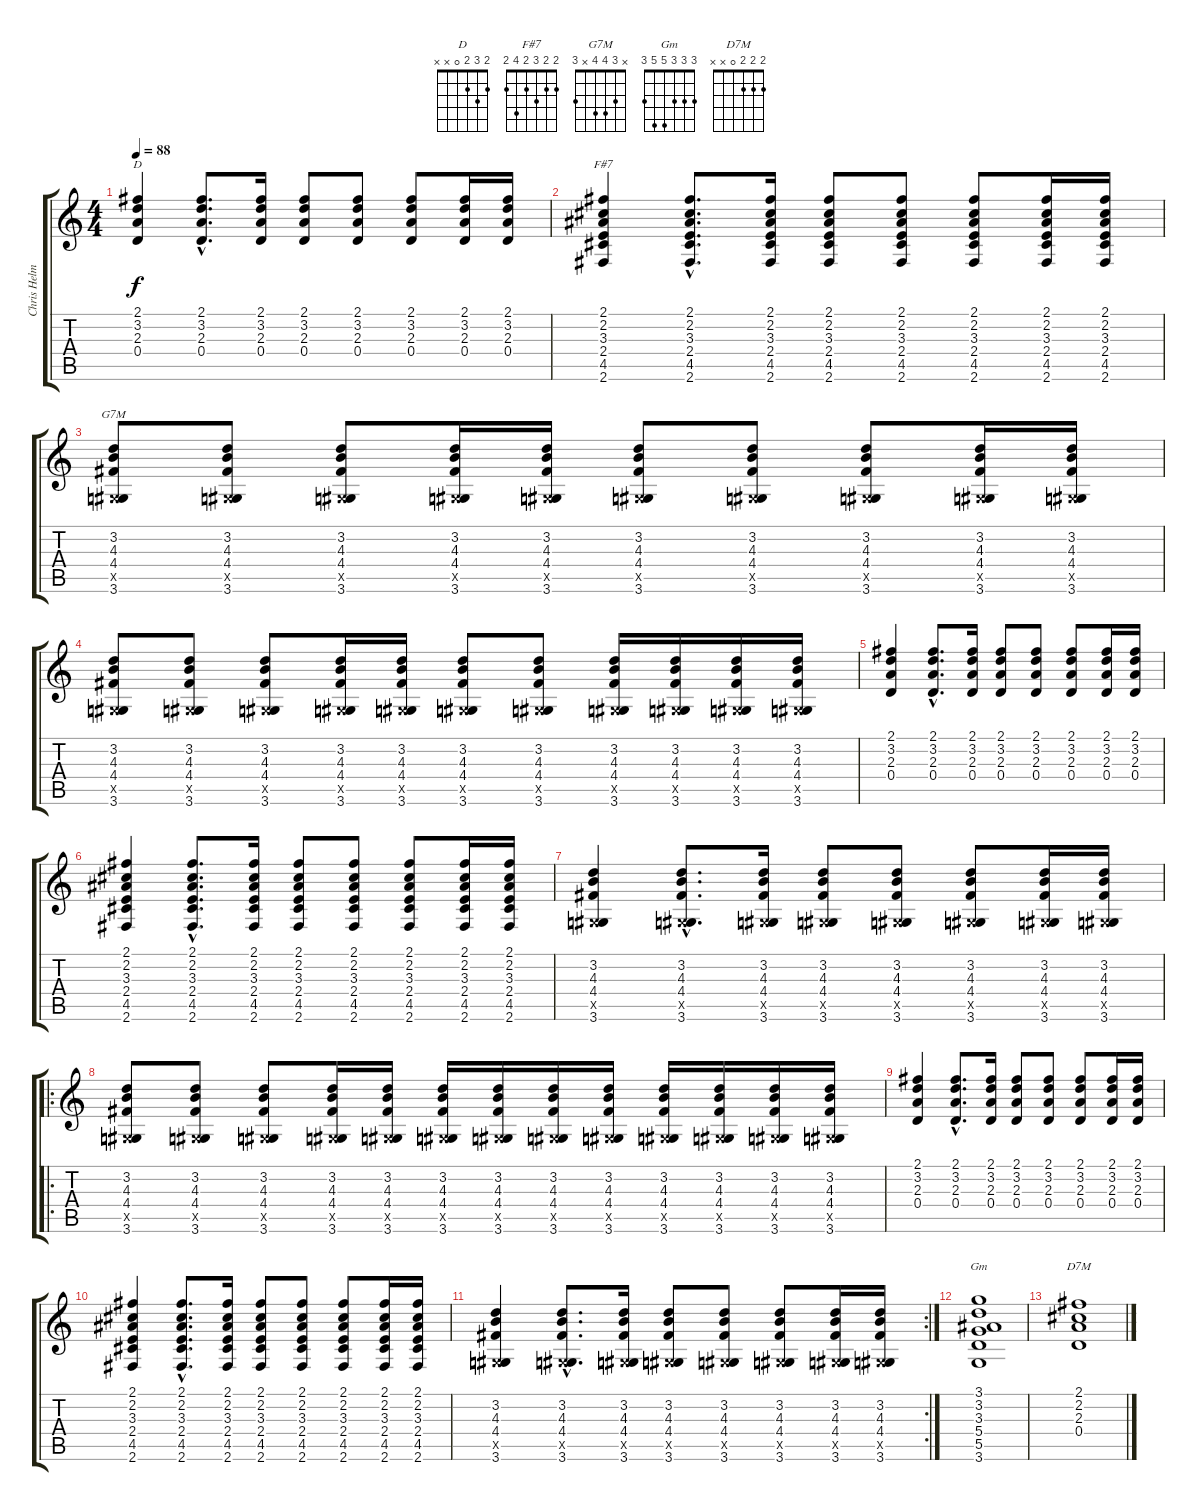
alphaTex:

\track ("Chris Helme (Guitar)" "Chris Helm") {instrument acousticguitarsteel}
\staff {score tabs}
\tuning (E4 B3 G3 D3 A2 E2) {hide}
\chord ("D" 2 3 2 0 x x)
\chord ("F#7" 2 2 3 2 4 2)
\chord ("G7M" x 3 4 4 x 3)
\chord ("Gm" 3 3 3 5 5 3)
\chord ("D7M" 2 2 2 0 x x)
\ts (4 4)
\tempo 88
\clef g2
\ks c
(2.1 3.2 2.3 0.4).4{ch "D" dy f} (2.1{hac} 3.2{hac} 2.3{hac} 0.4{hac}).8{d} (2.1 3.2 2.3 0.4).16 (2.1 3.2 2.3 0.4).8 (2.1 3.2 2.3 0.4).8 (2.1 3.2 2.3 0.4).8 (2.1 3.2 2.3 0.4).16 (2.1 3.2 2.3 0.4).16 |
(2.1 2.2 3.3 2.4 4.5 2.6).4{ch "F#7"} (2.1{hac} 2.2{hac} 3.3{hac} 2.4{hac} 4.5{hac} 2.6{hac}).8{d} (2.1 2.2 3.3 2.4 4.5 2.6).16 (2.1 2.2 3.3 2.4 4.5 2.6).8 (2.1 2.2 3.3 2.4 4.5 2.6).8 (2.1 2.2 3.3 2.4 4.5 2.6).8 (2.1 2.2 3.3 2.4 4.5 2.6).16 (2.1 2.2 3.3 2.4 4.5 2.6).16 |
(3.2 4.3 4.4 -1.5{x} 3.6).8{ch "G7M"} (3.2 4.3 4.4 -1.5{x} 3.6).8 (3.2 4.3 4.4 -1.5{x} 3.6).8 (3.2 4.3 4.4 -1.5{x} 3.6).16 (3.2 4.3 4.4 -1.5{x} 3.6).16 (3.2 4.3 4.4 -1.5{x} 3.6).8 (3.2 4.3 4.4 -1.5{x} 3.6).8 (3.2 4.3 4.4 -1.5{x} 3.6).8 (3.2 4.3 4.4 -1.5{x} 3.6).16 (3.2 4.3 4.4 -1.5{x} 3.6).16 |
(3.2 4.3 4.4 -1.5{x} 3.6).8 (3.2 4.3 4.4 -1.5{x} 3.6).8 (3.2 4.3 4.4 -1.5{x} 3.6).8 (3.2 4.3 4.4 -1.5{x} 3.6).16 (3.2 4.3 4.4 -1.5{x} 3.6).16 (3.2 4.3 4.4 -1.5{x} 3.6).8 (3.2 4.3 4.4 -1.5{x} 3.6).8 (3.2 4.3 4.4 -1.5{x} 3.6).16 (3.2 4.3 4.4 -1.5{x} 3.6).16 (3.2 4.3 4.4 -1.5{x} 3.6).16 (3.2 4.3 4.4 -1.5{x} 3.6).16 |
(2.1 3.2 2.3 0.4).4 (2.1{hac} 3.2{hac} 2.3{hac} 0.4{hac}).8{d} (2.1 3.2 2.3 0.4).16 (2.1 3.2 2.3 0.4).8 (2.1 3.2 2.3 0.4).8 (2.1 3.2 2.3 0.4).8 (2.1 3.2 2.3 0.4).16 (2.1 3.2 2.3 0.4).16 |
(2.1 2.2 3.3 2.4 4.5 2.6).4 (2.1{hac} 2.2{hac} 3.3{hac} 2.4{hac} 4.5{hac} 2.6{hac}).8{d} (2.1 2.2 3.3 2.4 4.5 2.6).16 (2.1 2.2 3.3 2.4 4.5 2.6).8 (2.1 2.2 3.3 2.4 4.5 2.6).8 (2.1 2.2 3.3 2.4 4.5 2.6).8 (2.1 2.2 3.3 2.4 4.5 2.6).16 (2.1 2.2 3.3 2.4 4.5 2.6).16 |
(3.2 4.3 4.4 -1.5{x} 3.6).4 (3.2{hac} 4.3{hac} 4.4{hac} -1.5{hac x} 3.6{hac}).8{d} (3.2 4.3 4.4 -1.5{x} 3.6).16 (3.2 4.3 4.4 -1.5{x} 3.6).8 (3.2 4.3 4.4 -1.5{x} 3.6).8 (3.2 4.3 4.4 -1.5{x} 3.6).8 (3.2 4.3 4.4 -1.5{x} 3.6).16 (3.2 4.3 4.4 -1.5{x} 3.6).16 |
\ro
(3.2 4.3 4.4 -1.5{x} 3.6).8 (3.2 4.3 4.4 -1.5{x} 3.6).8 (3.2 4.3 4.4 -1.5{x} 3.6).8 (3.2 4.3 4.4 -1.5{x} 3.6).16 (3.2 4.3 4.4 -1.5{x} 3.6).16 (3.2 4.3 4.4 -1.5{x} 3.6).16 (3.2 4.3 4.4 -1.5{x} 3.6).16 (3.2 4.3 4.4 -1.5{x} 3.6).16 (3.2 4.3 4.4 -1.5{x} 3.6).16 (3.2 4.3 4.4 -1.5{x} 3.6).16 (3.2 4.3 4.4 -1.5{x} 3.6).16 (3.2 4.3 4.4 -1.5{x} 3.6).16 (3.2 4.3 4.4 -1.5{x} 3.6).16 |
(2.1 3.2 2.3 0.4).4 (2.1{hac} 3.2{hac} 2.3{hac} 0.4{hac}).8{d} (2.1 3.2 2.3 0.4).16 (2.1 3.2 2.3 0.4).8 (2.1 3.2 2.3 0.4).8 (2.1 3.2 2.3 0.4).8 (2.1 3.2 2.3 0.4).16 (2.1 3.2 2.3 0.4).16 |
(2.1 2.2 3.3 2.4 4.5 2.6).4 (2.1{hac} 2.2{hac} 3.3{hac} 2.4{hac} 4.5{hac} 2.6{hac}).8{d} (2.1 2.2 3.3 2.4 4.5 2.6).16 (2.1 2.2 3.3 2.4 4.5 2.6).8 (2.1 2.2 3.3 2.4 4.5 2.6).8 (2.1 2.2 3.3 2.4 4.5 2.6).8 (2.1 2.2 3.3 2.4 4.5 2.6).16 (2.1 2.2 3.3 2.4 4.5 2.6).16 |
\rc 2
(3.2 4.3 4.4 -1.5{x} 3.6).4 (3.2{hac} 4.3{hac} 4.4{hac} -1.5{hac x} 3.6{hac}).8{d} (3.2 4.3 4.4 -1.5{x} 3.6).16 (3.2 4.3 4.4 -1.5{x} 3.6).8 (3.2 4.3 4.4 -1.5{x} 3.6).8 (3.2 4.3 4.4 -1.5{x} 3.6).8 (3.2 4.3 4.4 -1.5{x} 3.6).16 (3.2 4.3 4.4 -1.5{x} 3.6).16 |
(3.1 3.2 3.3 5.4 5.5 3.6).1{ch "Gm"} |
(2.1 2.2 2.3 0.4).1{ch "D7M"}
